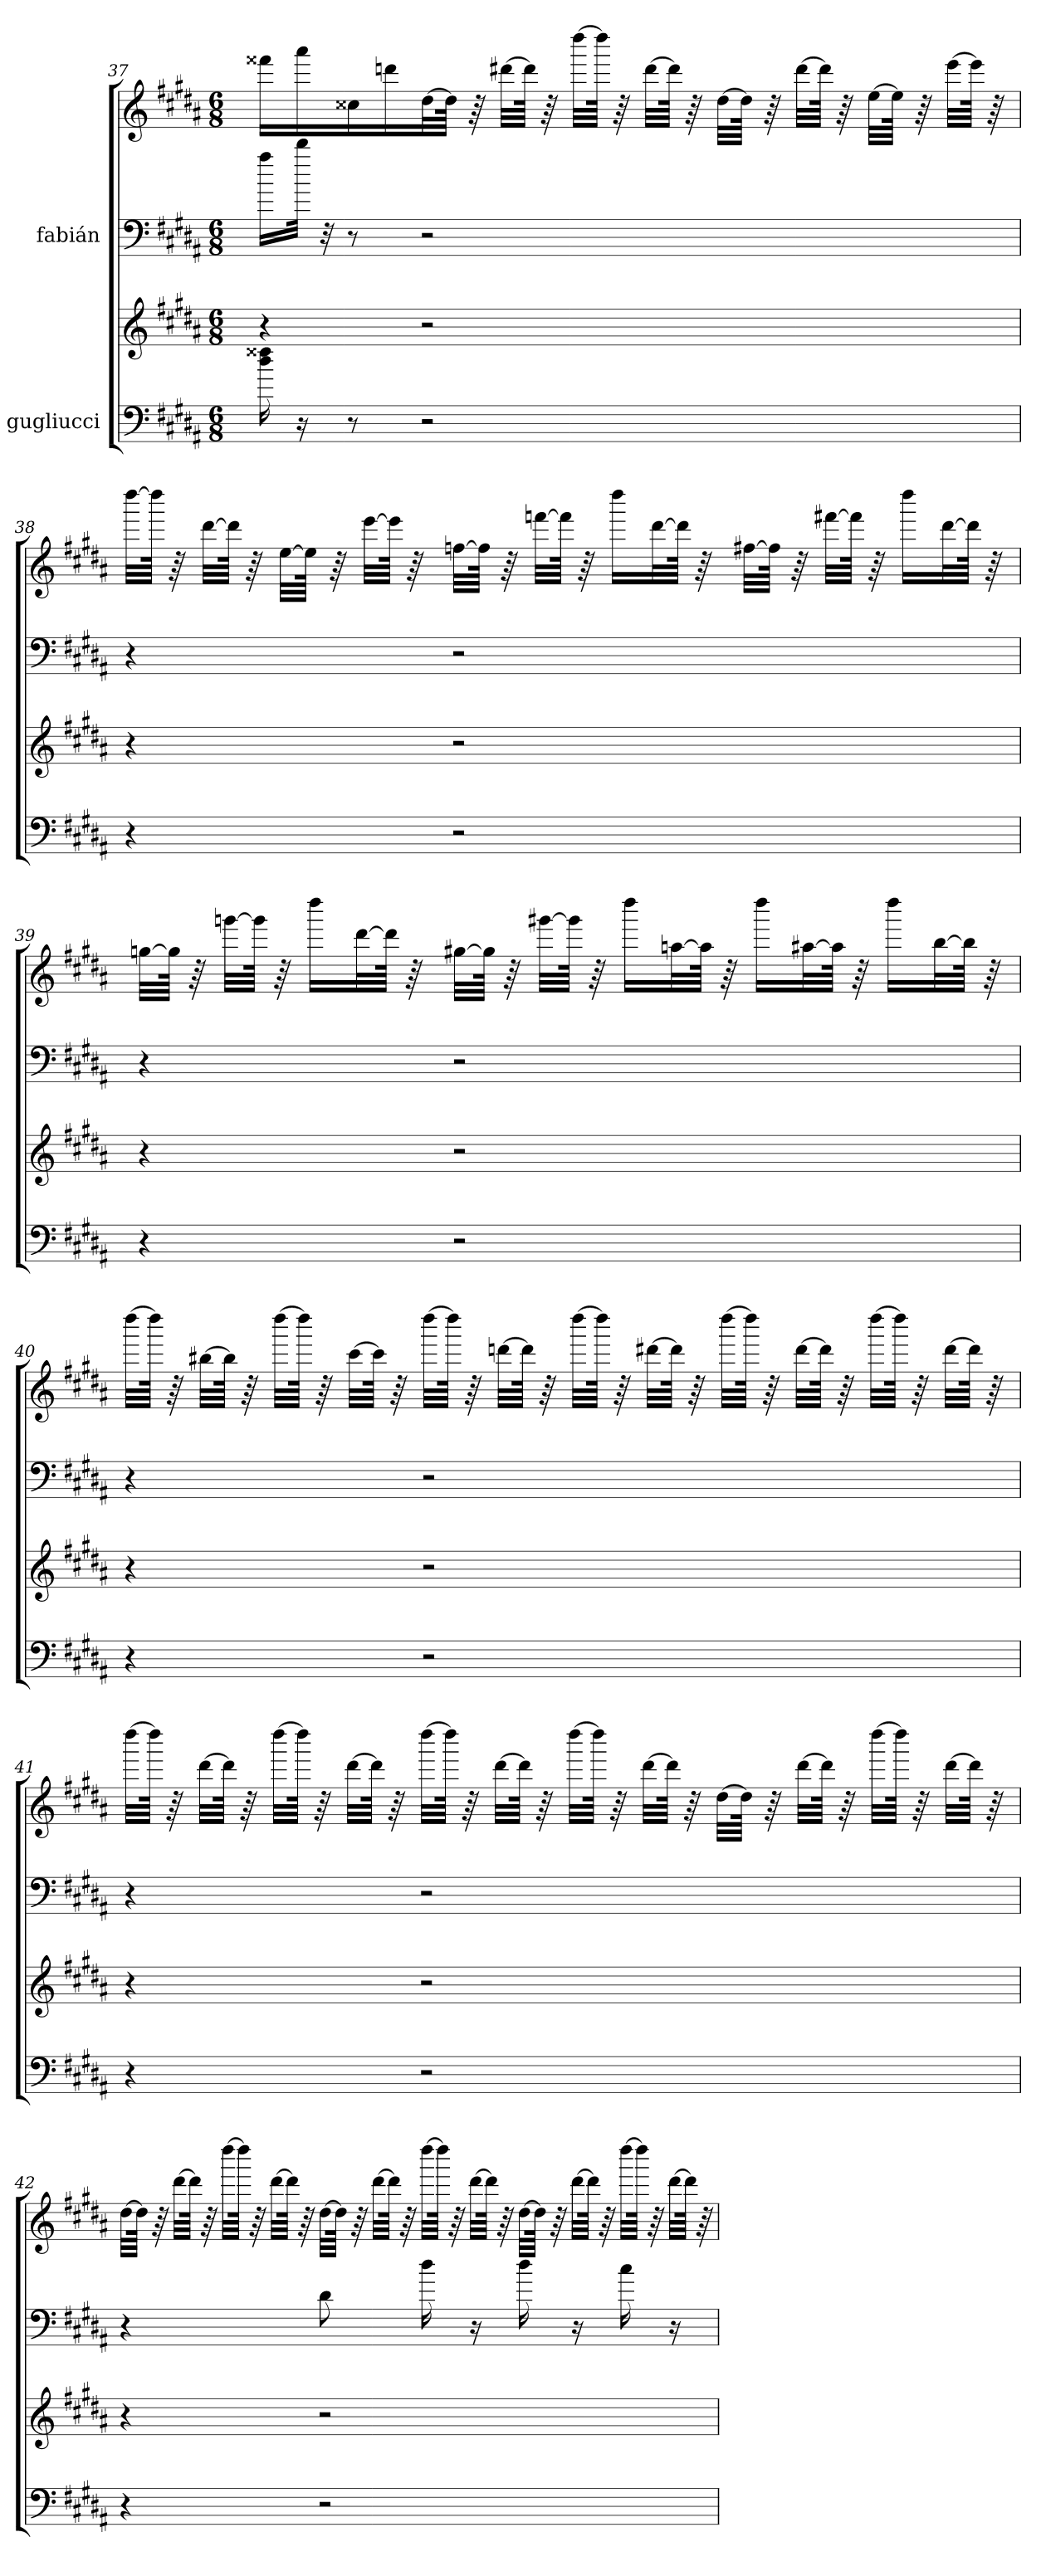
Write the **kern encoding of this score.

**kern	**kern	**kern	**kern
*part2	*part2	*part1	*part1
*staff4	*staff3	*staff2	*staff1
*I"gugliucci	*	*I"fabián	*
!!LO:LB:g=z
*clefF4	*clefG2	*clefF4	*clefG2
*k[f#c#g#d#a#]	*k[f#c#g#d#a#]	*k[f#c#g#d#a#]	*k[f#c#g#d#a#]
*B:	*B:	*B:	*B:
*M6/8	*M6/8	*M6/8	*M6/8
=37	=37	=37	=37
16dd#\ 16ff##X\	4r	16aa#\LL	16fff##X\LL
16r	.	32ddd#\JJk	16aaa#\
.	.	32r	.
8r	.	8r	16cc##X\
.	.	.	16dddn\
2r	2r	2r	[32dd#\L
.	.	.	64dd#\JJJk]
.	.	.	64r
.	.	.	[32ddd#X\LLL
.	.	.	64ddd#\JJJk]
.	.	.	64r
.	.	.	[32dddd#\LLL
.	.	.	64dddd#\JJJk]
.	.	.	64r
.	.	.	[32ddd#\LLL
.	.	.	64ddd#\JJJk]
.	.	.	64r
.	.	.	[32dd#\LLL
.	.	.	64dd#\JJJk]
.	.	.	64r
.	.	.	[32ddd#\LLL
.	.	.	64ddd#\JJJk]
.	.	.	64r
.	.	.	[32ee\LLL
.	.	.	64ee\JJJk]
.	.	.	64r
.	.	.	[32eee\LLL
.	.	.	64eee\JJJk]
.	.	.	64r
!!LO:LB:g=z
=38	=38	=38	=38
4r	4r	4r	[32dddd#\LLL
.	.	.	64dddd#\JJJk]
.	.	.	64r
.	.	.	[32ddd#\LLL
.	.	.	64ddd#\JJJk]
.	.	.	64r
.	.	.	[32ee\LLL
.	.	.	64ee\JJJk]
.	.	.	64r
.	.	.	[32eee\LLL
.	.	.	64eee\JJJk]
.	.	.	64r
2r	2r	2r	[32ffn\LLL
.	.	.	64ff\JJJk]
.	.	.	64r
.	.	.	[32fffn\LLL
.	.	.	64fff\JJJk]
.	.	.	64r
.	.	.	16dddd#\LL
.	.	.	[32ddd#\L
.	.	.	64ddd#\JJJk]
.	.	.	64r
.	.	.	[32ff#X\LLL
.	.	.	64ff#\JJJk]
.	.	.	64r
.	.	.	[32fff#X\LLL
.	.	.	64fff#\JJJk]
.	.	.	64r
.	.	.	16dddd#\LL
.	.	.	[32ddd#\L
.	.	.	64ddd#\JJJk]
.	.	.	64r
!!LO:PB:g=z
=39	=39	=39	=39
4r	4r	4r	[32ggn\LLL
.	.	.	64gg\JJJk]
.	.	.	64r
.	.	.	[32gggn\LLL
.	.	.	64ggg\JJJk]
.	.	.	64r
.	.	.	16dddd#\LL
.	.	.	[32ddd#\L
.	.	.	64ddd#\JJJk]
.	.	.	64r
2r	2r	2r	[32gg#X\LLL
.	.	.	64gg#\JJJk]
.	.	.	64r
.	.	.	[32ggg#X\LLL
.	.	.	64ggg#\JJJk]
.	.	.	64r
.	.	.	16dddd#\LL
.	.	.	[32aan\L
.	.	.	64aa\JJJk]
.	.	.	64r
.	.	.	16dddd#\LL
.	.	.	[32aa#X\L
.	.	.	64aa#\JJJk]
.	.	.	64r
.	.	.	16dddd#\LL
.	.	.	[32bb\L
.	.	.	64bb\JJJk]
.	.	.	64r
!!LO:LB:g=z
=40	=40	=40	=40
4r	4r	4r	[32dddd#\LLL
.	.	.	64dddd#\JJJk]
.	.	.	64r
.	.	.	[32bb#X\LLL
.	.	.	64bb#\JJJk]
.	.	.	64r
.	.	.	[32dddd#\LLL
.	.	.	64dddd#\JJJk]
.	.	.	64r
.	.	.	[32ccc#\LLL
.	.	.	64ccc#\JJJk]
.	.	.	64r
2r	2r	2r	[32dddd#\LLL
.	.	.	64dddd#\JJJk]
.	.	.	64r
.	.	.	[32dddn\LLL
.	.	.	64ddd\JJJk]
.	.	.	64r
.	.	.	[32dddd#\LLL
.	.	.	64dddd#\JJJk]
.	.	.	64r
.	.	.	[32ddd#X\LLL
.	.	.	64ddd#\JJJk]
.	.	.	64r
.	.	.	[32dddd#\LLL
.	.	.	64dddd#\JJJk]
.	.	.	64r
.	.	.	[32ddd#\LLL
.	.	.	64ddd#\JJJk]
.	.	.	64r
.	.	.	[32dddd#\LLL
.	.	.	64dddd#\JJJk]
.	.	.	64r
.	.	.	[32ddd#\LLL
.	.	.	64ddd#\JJJk]
.	.	.	64r
!!LO:LB:g=z
=41	=41	=41	=41
4r	4r	4r	[32dddd#\LLL
.	.	.	64dddd#\JJJk]
.	.	.	64r
.	.	.	[32ddd#\LLL
.	.	.	64ddd#\JJJk]
.	.	.	64r
.	.	.	[32dddd#\LLL
.	.	.	64dddd#\JJJk]
.	.	.	64r
.	.	.	[32ddd#\LLL
.	.	.	64ddd#\JJJk]
.	.	.	64r
2r	2r	2r	[32dddd#\LLL
.	.	.	64dddd#\JJJk]
.	.	.	64r
.	.	.	[32ddd#\LLL
.	.	.	64ddd#\JJJk]
.	.	.	64r
.	.	.	[32dddd#\LLL
.	.	.	64dddd#\JJJk]
.	.	.	64r
.	.	.	[32ddd#\LLL
.	.	.	64ddd#\JJJk]
.	.	.	64r
.	.	.	[32dd#\LLL
.	.	.	64dd#\JJJk]
.	.	.	64r
.	.	.	[32ddd#\LLL
.	.	.	64ddd#\JJJk]
.	.	.	64r
.	.	.	[32dddd#\LLL
.	.	.	64dddd#\JJJk]
.	.	.	64r
.	.	.	[32ddd#\LLL
.	.	.	64ddd#\JJJk]
.	.	.	64r
!!LO:PB:g=z
=42	=42	=42	=42
4r	4r	4r	[32dd#\LLL
.	.	.	64dd#\JJJk]
.	.	.	64r
.	.	.	[32ddd#\LLL
.	.	.	64ddd#\JJJk]
.	.	.	64r
.	.	.	[32dddd#\LLL
.	.	.	64dddd#\JJJk]
.	.	.	64r
.	.	.	[32ddd#\LLL
.	.	.	64ddd#\JJJk]
.	.	.	64r
2r	2r	8d#\	[32dd#\LLL
.	.	.	64dd#\JJJk]
.	.	.	64r
.	.	.	[32ddd#\LLL
.	.	.	64ddd#\JJJk]
.	.	.	64r
.	.	16dd#\	[32dddd#\LLL
.	.	.	64dddd#\JJJk]
.	.	.	64r
.	.	16r	[32ddd#\LLL
.	.	.	64ddd#\JJJk]
.	.	.	64r
.	.	16dd#\	[32dd#\LLL
.	.	.	64dd#\JJJk]
.	.	.	64r
.	.	16r	[32ddd#\LLL
.	.	.	64ddd#\JJJk]
.	.	.	64r
.	.	16cc#\	[32dddd#\LLL
.	.	.	64dddd#\JJJk]
.	.	.	64r
.	.	16r	[32ddd#\LLL
.	.	.	64ddd#\JJJk]
.	.	.	64r
=	=	=	=
*-	*-	*-	*-
